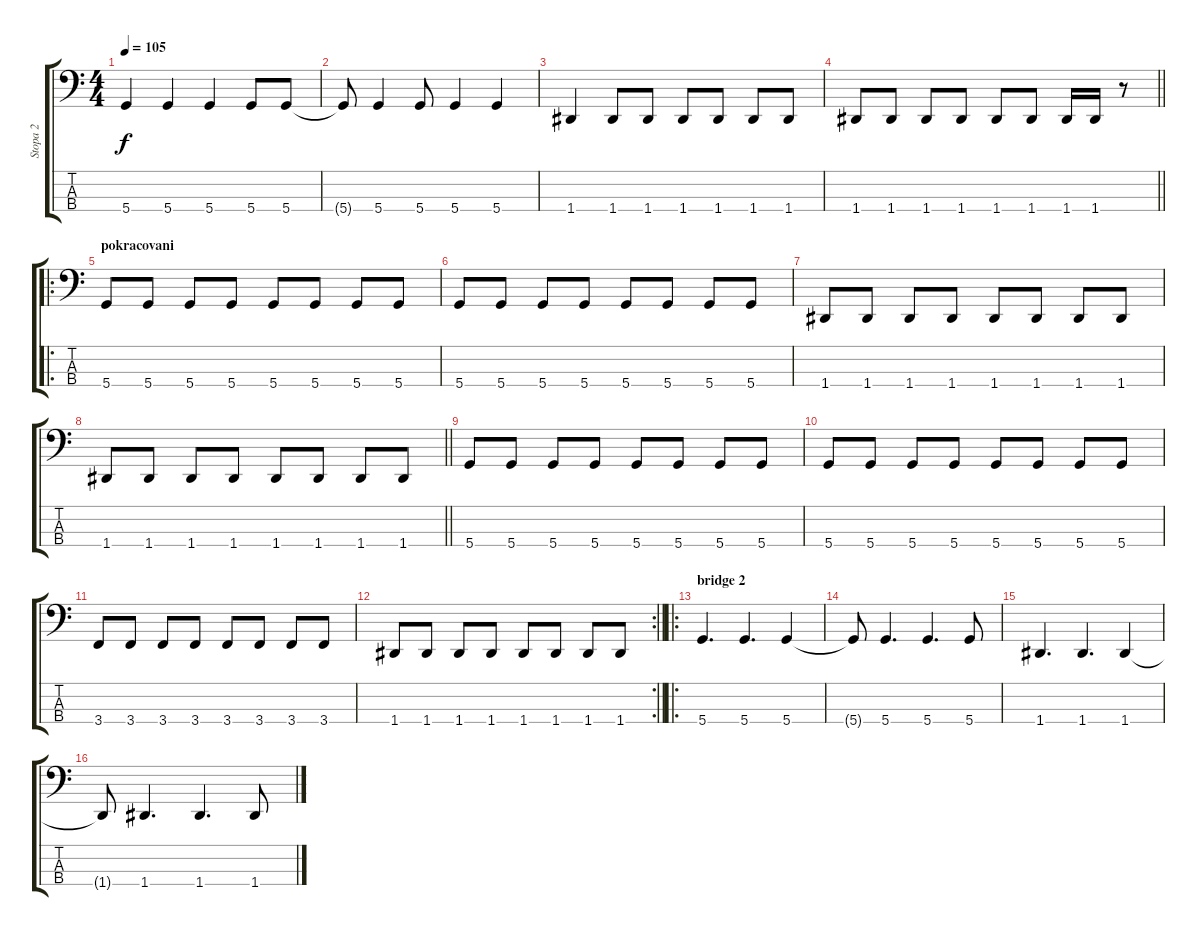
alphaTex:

\track ("Stopa 2" "Stopa 2") {instrument electricbassfinger}
\staff {score tabs}
\tuning (F2 C2 G1 D1) {hide}
\ts (4 4)
\tempo 105
\clef f4
\ks c
5.4.4{dy f} 5.4.4 5.4.4 5.4.8 5.4.8 |
5.4{t}.8 5.4.4 5.4.8 5.4.4 5.4.4 |
1.4.4 1.4.8 1.4.8 1.4.8 1.4.8 1.4.8 1.4.8 |
\barLineRight lightlight
1.4.8 1.4.8 1.4.8 1.4.8 1.4.8 1.4.8 1.4.16 1.4.16 r.8 |
\ro
\section ("" "pokracovani")
5.4.8 5.4.8 5.4.8 5.4.8 5.4.8 5.4.8 5.4.8 5.4.8 |
5.4.8 5.4.8 5.4.8 5.4.8 5.4.8 5.4.8 5.4.8 5.4.8 |
1.4.8 1.4.8 1.4.8 1.4.8 1.4.8 1.4.8 1.4.8 1.4.8 |
\barLineRight lightlight
1.4.8 1.4.8 1.4.8 1.4.8 1.4.8 1.4.8 1.4.8 1.4.8 |
5.4.8 5.4.8 5.4.8 5.4.8 5.4.8 5.4.8 5.4.8 5.4.8 |
5.4.8 5.4.8 5.4.8 5.4.8 5.4.8 5.4.8 5.4.8 5.4.8 |
3.4.8 3.4.8 3.4.8 3.4.8 3.4.8 3.4.8 3.4.8 3.4.8 |
\rc 2
\barLineRight lightlight
1.4.8 1.4.8 1.4.8 1.4.8 1.4.8 1.4.8 1.4.8 1.4.8 |
\ro
\section ("" "bridge 2")
5.4.4{d} 5.4.4{d} 5.4.4 |
5.4{t}.8 5.4.4{d} 5.4.4{d} 5.4.8 |
1.4.4{d} 1.4.4{d} 1.4.4 |
1.4{t}.8 1.4.4{d} 1.4.4{d} 1.4.8
